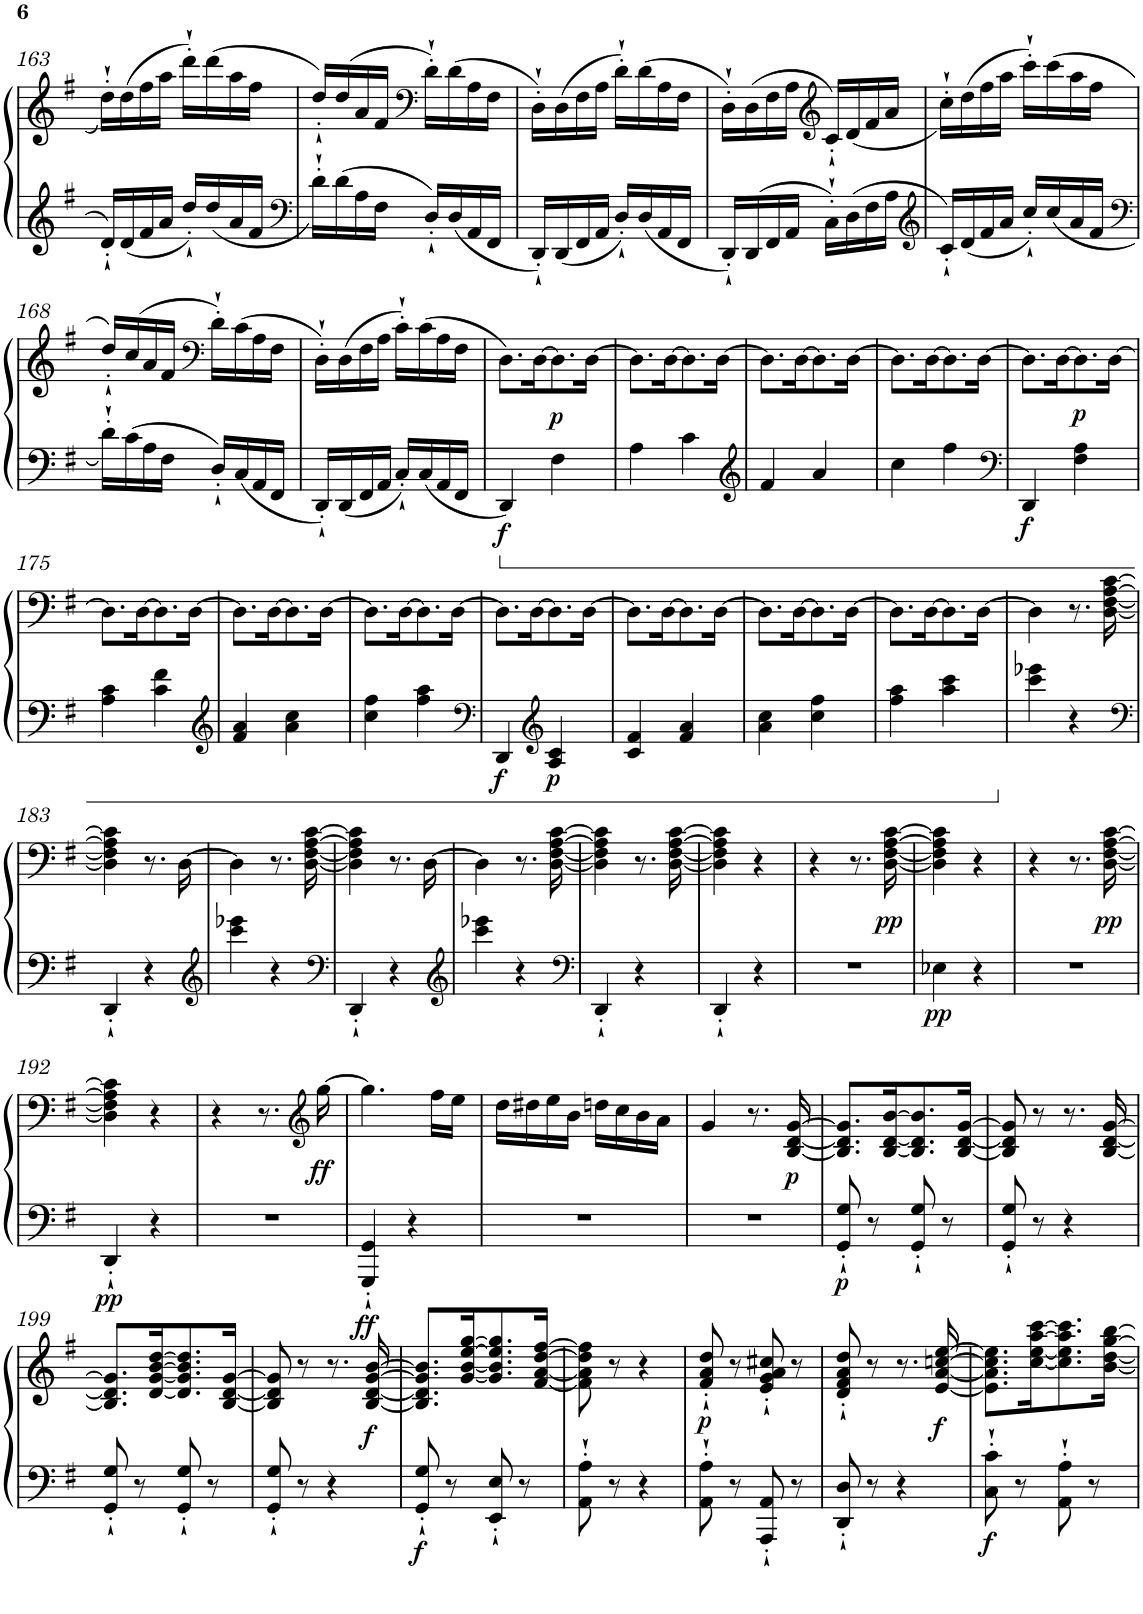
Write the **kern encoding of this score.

**kern	**kern	**dynam
*part1	*part1	*part1
*staff2	*staff1	*staff1/2
*I"Piano	*	*
*I'Pno	*	*
!!LO:PB:g=z
*clefG2	*clefG2	*
*k[f#]	*k[f#]	*
*G:	*G:	*
*M2/4	*M2/4	*
=163	=163	=163
16d'`/LL	16dd'`\LL	.
16d/	(>16dd\	.
16f#/	16ff#\	.
16a/JJ	16aa\JJ	.
16dd'`/LL	16ddd'`\LL)	.
16dd/	(>16ddd\	.
16a/	16aa\	.
16f#/JJ	16ff#\JJ	.
=164	=164	=164
*clefF4	*	*
16d'`\LL	16dd'`/LL)	.
16d\	(>16dd/	.
16A\	16a/	.
16F#\JJ	16f#/JJ	.
*	*clefF4	*
16D'`/LL	16d'`\LL)	.
16D/	(>16d\	.
16AA/	16A\	.
16FF#/JJ	16F#\JJ	.
=165	=165	=165
16DD'`/LL	16D'`\LL)	.
16DD/	(>16D\	.
16FF#/	16F#\	.
16AA/JJ	16A\JJ	.
16D'`/LL	16d'`\LL)	.
16D/	(>16d\	.
16AA/	16A\	.
16FF#/JJ	16F#\JJ	.
=166	=166	=166
16DD'`/LL	16D'`\LL)	.
16DD/	(>16D\	.
16FF#/	16F#\	.
16AA/JJ	16A\JJ	.
*	*clefG2	*
16C'`\LL	16c'`/LL)	.
16D\	(<16d/	.
16F#\	16f#/	.
16A\JJ	16a/JJ	.
=167	=167	=167
*clefG2	*	*
16c'`/LL	16cc'`\LL)	.
16d/	(>16dd\	.
16f#/	16ff#\	.
16a/JJ	16aa\JJ	.
16cc'`/LL	16ccc'`\LL)	.
16cc/	(>16ccc\	.
16a/	16aa\	.
16f#/JJ	16ff#\JJ	.
!!LO:LB:g=z
=168	=168	=168
*clefF4	*	*
16d'`\LL	16dd'`/LL)	.
16c\	(>16cc/	.
16A\	16a/	.
16F#\JJ	16f#/JJ	.
*	*clefF4	*
16D'`/LL	16d'`\LL)	.
16C/	(>16c\	.
16AA/	16A\	.
16FF#/JJ	16F#\JJ	.
=169	=169	=169
16DD'`/LL	16D'`\LL)	.
16DD/	(>16D\	.
16FF#/	16F#\	.
16AA/JJ	16A\JJ	.
16C'`/LL	16c'`\LL)	.
16C/	(>16c\	.
16AA/	16A\	.
16FF#/JJ	16F#\JJ	.
=170	=170	=170
!	!	!LO:DY:b=2
4DD/	8.D\L)	f
.	[16D\K	.
!	!	!LO:DY:b
4F#\	8.D\]	p
.	[16D\Jk	.
=171	=171	=171
4A\	8.D\L]	.
.	[16D\K	.
4c\	8.D\]	.
.	[16D\Jk	.
=172	=172	=172
*clefG2	*	*
4f#/	8.D\L]	.
.	[16D\K	.
4a/	8.D\]	.
.	[16D\Jk	.
=173	=173	=173
4cc\	8.D\L]	.
.	[16D\K	.
4ff#\	8.D\]	.
.	[16D\Jk	.
=174	=174	=174
*clefF4	*	*
!	!	!LO:DY:b=2
4DD/	8.D\L]	f
.	[16D\K	.
!	!	!LO:DY:b
4F#\ 4A\	8.D\]	p
.	[16D\Jk	.
!!LO:LB:g=z
=175	=175	=175
4A\ 4c\	8.D\L]	.
.	[16D\K	.
4c\ 4f#\	8.D\]	.
.	[16D\Jk	.
=176	=176	=176
*clefG2	*	*
4f#/ 4a/	8.D\L]	.
.	[16D\K	.
4a\ 4cc\	8.D\]	.
.	[16D\Jk	.
=177	=177	=177
4cc\ 4ff#\	8.D\L]	.
.	[16D\K	.
4ff#\ 4aa\	8.D\]	.
.	[16D\Jk	.
=178	=178	=178
*clefF4	*	*
!	!	!LO:DY:b=2
4DD/	8.D\L]	f
.	[16D\K	.
*clefG2	*	*
!	!	!LO:DY:b=2
4A/ 4c/	8.D\]	p
.	[16D\Jk	.
=179	=179	=179
4c/ 4f#/	8.D\L]	.
.	[16D\K	.
4f#/ 4a/	8.D\]	.
.	[16D\Jk	.
=180	=180	=180
4a\ 4cc\	8.D\L]	.
.	[16D\K	.
4cc\ 4ff#\	8.D\]	.
.	[16D\Jk	.
=181	=181	=181
4ff#\ 4aa\	8.D\L]	.
.	[16D\K	.
4aa\ 4ccc\	8.D\]	.
.	[16D\Jk	.
=182	=182	=182
4ccc\ 4eee-X\	4D\]	.
4r	8.r	.
.	[16D\ [16F#\ [16A\ [16c\	.
!!LO:LB:g=z
=183	=183	=183
*clefF4	*	*
4DD'`/	4D\] 4F#\] 4A\] 4c\]	.
4r	8.r	.
.	[16D\	.
=184	=184	=184
*clefG2	*	*
4ccc\ 4eee-X\	4D\]	.
4r	8.r	.
.	[16D\ [16F#\ [16A\ [16c\	.
=185	=185	=185
*clefF4	*	*
4DD'`/	4D\] 4F#\] 4A\] 4c\]	.
4r	8.r	.
.	[16D\	.
=186	=186	=186
*clefG2	*	*
4ccc\ 4eee-X\	4D\]	.
4r	8.r	.
.	[16D\ [16F#\ [16A\ [16c\	.
=187	=187	=187
*clefF4	*	*
4DD'`/	4D\] 4F#\] 4A\] 4c\]	.
4r	8.r	.
.	[16D\ [16F#\ [16A\ [16c\	.
=188	=188	=188
4DD'`/	4D\] 4F#\] 4A\] 4c\]	.
4r	4r	.
=189	=189	=189
2r	4r	.
.	8.r	.
!	!	!LO:DY:b
.	[16D\ [16F#\ [16A\ [16c\	pp
=190	=190	=190
!	!	!LO:DY:b=2
4E-X\	4D\] 4F#\] 4A\] 4c\]	pp
4r	4r	.
=191	=191	=191
2r	4r	.
.	8.r	.
!	!	!LO:DY:b
.	[16D\ [16F#\ [16A\ [16c\	pp
!!LO:LB:g=z
=192	=192	=192
!	!	!LO:DY:b=2
4DD'`/	4D\] 4F#\] 4A\] 4c\]	pp
4r	4r	.
=193	=193	=193
2r	4r	.
.	8.r	.
*	*clefG2	*
!	!	!LO:DY:b
.	[16gg\	ff
=194	=194	=194
!	!	!LO:DY:b=2
4GGG/'` 4GG/'`	4.gg\]	ff
4r	.	.
.	16ff#\LL	.
.	16ee\JJ	.
=195	=195	=195
2r	16dd\LL	.
.	16dd#X\	.
.	16ee\	.
.	16b\JJ	.
.	16ddn\LL	.
.	16cc\	.
.	16b\	.
.	16a\JJ	.
=196	=196	=196
2r	4g/	.
.	8.r	.
!	!	!LO:DY:b
.	[16B/ [16d/ [16g/	p
=197	=197	=197
!	!	!LO:DY:b=2
8GG/'` 8G/'`	8.B/] 8.d/] 8.g/]L	p
8r	.	.
.	[16B/ [16d/ [16b/K	.
8GG/'` 8G/'`	8.B/] 8.d/] 8.b/]	.
8r	.	.
.	[16B/ [16d/ [16g/Jk	.
=198	=198	=198
8GG/'` 8G/'`	8B/] 8d/] 8g/]	.
8r	8r	.
4r	8.r	.
.	[16B/ [16d/ [16g/	.
!!LO:LB:g=z
=199	=199	=199
8GG/'` 8G/'`	8.B/] 8.d/] 8.g/]L	.
8r	.	.
.	[16d/ [16g/ [16b/ [16dd/K	.
8GG/'` 8G/'`	8.d/] 8.g/] 8.b/] 8.dd/]	.
8r	.	.
.	[16B/ [16d/ [16g/Jk	.
=200	=200	=200
8GG/'` 8G/'`	8B/] 8d/] 8g/]	.
8r	8r	.
4r	8.r	.
!	!	!LO:DY:b
.	[16B/ [16d/ [16g/ [16b/	f
=201	=201	=201
!	!	!LO:DY:b=2
8GG/'` 8G/'`	8.B/] 8.d/] 8.g/] 8.b/]L	f
8r	.	.
.	[16g/ [16b/ [16ee/ [16gg/K	.
8EE/'` 8E/'`	8.g/] 8.b/] 8.ee/] 8.gg/]	.
8r	.	.
.	[16f#/ [16a/ [16dd/ [16ff#/Jk	.
=202	=202	=202
8AA\'` 8A\'`	8f#\] 8a\] 8dd\] 8ff#\]	.
8r	8r	.
4r	4r	.
=203	=203	=203
!	!	!LO:DY:b
8AA\'` 8A\'`	8f#/'` 8a/'` 8dd/'`	p
8r	8r	.
8AAA/'` 8AA/'`	8e/'` 8g/'` 8a/'` 8cc#X/'`	.
8r	8r	.
=204	=204	=204
8DD/'` 8D/'`	8d/'` 8f#/'` 8a/'` 8dd/'`	.
8r	8r	.
4r	8.r	.
!	!	!LO:DY:b
.	[16e/ [16a/ [16ccn/ [16ee/	f
=205	=205	=205
!	!	!LO:DY:b=2
8C\'` 8c\'`	8.e\] 8.a\] 8.cc\] 8.ee\]L	f
8r	.	.
.	[16cc\ [16ee\ [16aa\ [16ccc\K	.
8AA\'` 8A\'`	8.cc\] 8.ee\] 8.aa\] 8.ccc\]	.
8r	.	.
.	[16b\ [16dd\ [16gg\ [16bb\Jk	.
=	=	=
*-	*-	*-
